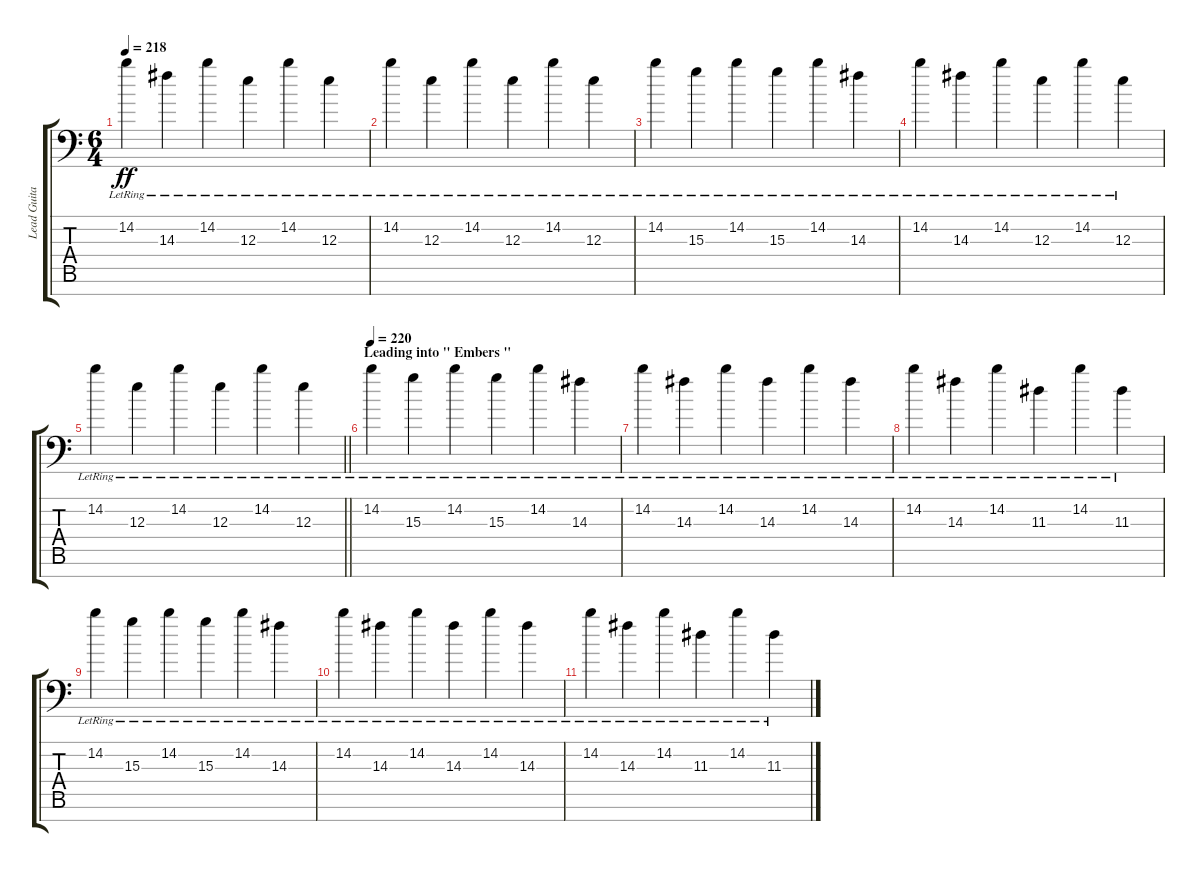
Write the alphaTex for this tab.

\track ("Lead Guitar #1" "Lead Guita") {instrument distortionguitar}
\staff {score tabs}
\tuning (D4 A3 E3 D3 A2 E2 A1) {hide}
\ts (6 4)
\tempo 218
\clef f4
\ks c
14.2{lr}.4{dy ff} 14.3{lr}.4 14.2{lr}.4 12.3{lr}.4 14.2{lr}.4 12.3{lr}.4 |
14.2{lr}.4 12.3{lr}.4 14.2{lr}.4 12.3{lr}.4 14.2{lr}.4 12.3{lr}.4 |
14.2{lr}.4 15.3{lr}.4 14.2{lr}.4 15.3{lr}.4 14.2{lr}.4 14.3{lr}.4 |
14.2{lr}.4 14.3{lr}.4 14.2{lr}.4 12.3{lr}.4 14.2{lr}.4 12.3{lr}.4 |
\barLineRight lightlight
14.2{lr}.4 12.3{lr}.4 14.2{lr}.4 12.3{lr}.4 14.2{lr}.4 12.3{lr}.4 |
\section ("" "Leading into \" Embers \"")
\tempo 220
14.2{lr}.4{volume 9} 15.3{lr}.4 14.2{lr}.4 15.3{lr}.4 14.2{lr}.4 14.3{lr}.4 |
14.2{lr}.4 14.3{lr}.4 14.2{lr}.4 14.3{lr}.4 14.2{lr}.4 14.3{lr}.4 |
14.2{lr}.4{volume 4} 14.3{lr}.4 14.2{lr}.4 11.3{lr}.4 14.2{lr}.4 11.3{lr}.4 |
14.2{lr}.4 15.3{lr}.4 14.2{lr}.4 15.3{lr}.4 14.2{lr}.4 14.3{lr}.4 |
14.2{lr}.4{volume 0} 14.3{lr}.4 14.2{lr}.4 14.3{lr}.4 14.2{lr}.4 14.3{lr}.4 |
14.2{lr}.4 14.3{lr}.4 14.2{lr}.4 11.3{lr}.4 14.2{lr}.4 11.3{lr}.4
